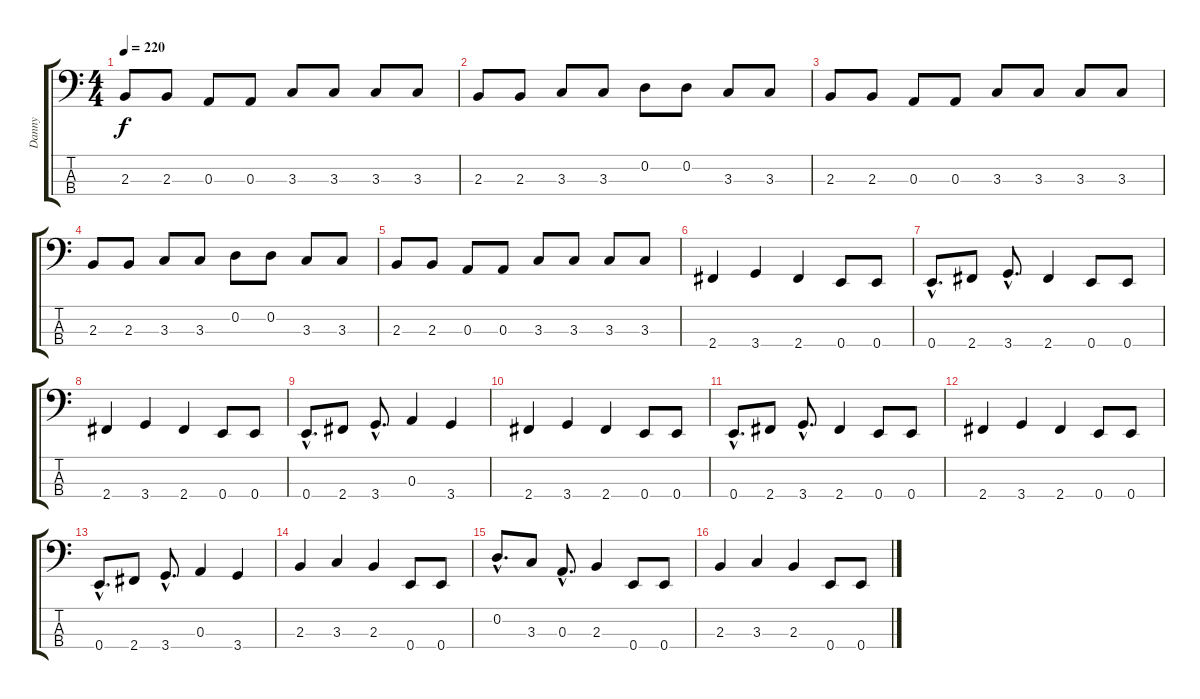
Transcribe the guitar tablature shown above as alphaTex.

\track ("Danny" "Danny") {instrument electricbasspick}
\staff {score tabs}
\tuning (G2 D2 A1 E1) {hide}
\ts (4 4)
\tempo 220
\clef f4
\ks c
2.3.8{dy f} 2.3.8 0.3.8 0.3.8 3.3.8 3.3.8 3.3.8 3.3.8 |
2.3.8 2.3.8 3.3.8 3.3.8 0.2.8 0.2.8 3.3.8 3.3.8 |
2.3.8 2.3.8 0.3.8 0.3.8 3.3.8 3.3.8 3.3.8 3.3.8 |
2.3.8 2.3.8 3.3.8 3.3.8 0.2.8 0.2.8 3.3.8 3.3.8 |
2.3.8 2.3.8 0.3.8 0.3.8 3.3.8 3.3.8 3.3.8 3.3.8 |
2.4.4 3.4.4 2.4.4 0.4.8 0.4.8 |
0.4{hac}.8{d} 2.4.8 3.4{hac}.8{d} 2.4.4 0.4.8 0.4.8 |
2.4.4 3.4.4 2.4.4 0.4.8 0.4.8 |
0.4{hac}.8{d} 2.4.8 3.4{hac}.8{d} 0.3.4 3.4.4 |
2.4.4 3.4.4 2.4.4 0.4.8 0.4.8 |
0.4{hac}.8{d} 2.4.8 3.4{hac}.8{d} 2.4.4 0.4.8 0.4.8 |
2.4.4 3.4.4 2.4.4 0.4.8 0.4.8 |
0.4{hac}.8{d} 2.4.8 3.4{hac}.8{d} 0.3.4 3.4.4 |
2.3.4 3.3.4 2.3.4 0.4.8 0.4.8 |
0.2{hac}.8{d} 3.3.8 0.3{hac}.8{d} 2.3.4 0.4.8 0.4.8 |
2.3.4 3.3.4 2.3.4 0.4.8 0.4.8
